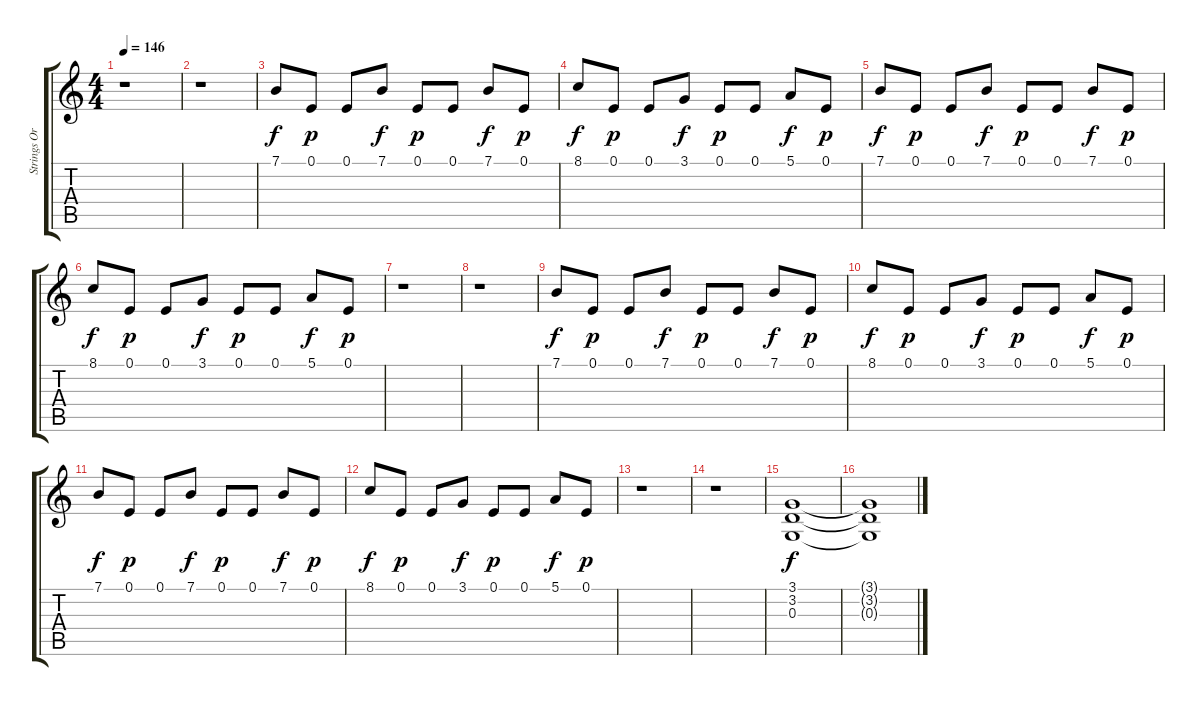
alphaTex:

\track ("Strings Orchestra" "Strings Or") {instrument stringensemble1}
\staff {score tabs}
\tuning (E4 B3 G3 D3 A2 E2) {hide}
\ts (4 4)
\tempo 146
\clef g2
\ks c
r.1{dy p} |
r.1 |
7.1.8{dy f balance 16} 0.1.8{dy p} 0.1.8 7.1.8{dy f} 0.1.8{dy p} 0.1.8 7.1.8{dy f} 0.1.8{dy p} |
8.1.8{dy f} 0.1.8{dy p} 0.1.8 3.1.8{dy f} 0.1.8{dy p} 0.1.8 5.1.8{dy f} 0.1.8{dy p} |
7.1.8{dy f} 0.1.8{dy p} 0.1.8 7.1.8{dy f} 0.1.8{dy p} 0.1.8 7.1.8{dy f} 0.1.8{dy p} |
8.1.8{dy f} 0.1.8{dy p} 0.1.8 3.1.8{dy f} 0.1.8{dy p} 0.1.8 5.1.8{dy f} 0.1.8{dy p} |
r.1 |
r.1 |
7.1.8{dy f balance 16} 0.1.8{dy p} 0.1.8 7.1.8{dy f} 0.1.8{dy p} 0.1.8 7.1.8{dy f} 0.1.8{dy p} |
8.1.8{dy f} 0.1.8{dy p} 0.1.8 3.1.8{dy f} 0.1.8{dy p} 0.1.8 5.1.8{dy f} 0.1.8{dy p} |
7.1.8{dy f} 0.1.8{dy p} 0.1.8 7.1.8{dy f} 0.1.8{dy p} 0.1.8 7.1.8{dy f} 0.1.8{dy p} |
8.1.8{dy f} 0.1.8{dy p} 0.1.8 3.1.8{dy f} 0.1.8{dy p} 0.1.8 5.1.8{dy f} 0.1.8{dy p} |
r.1 |
r.1 |
(3.1 3.2 0.3).1{dy f} |
(3.1{t} 3.2{t} 0.3{t}).1
